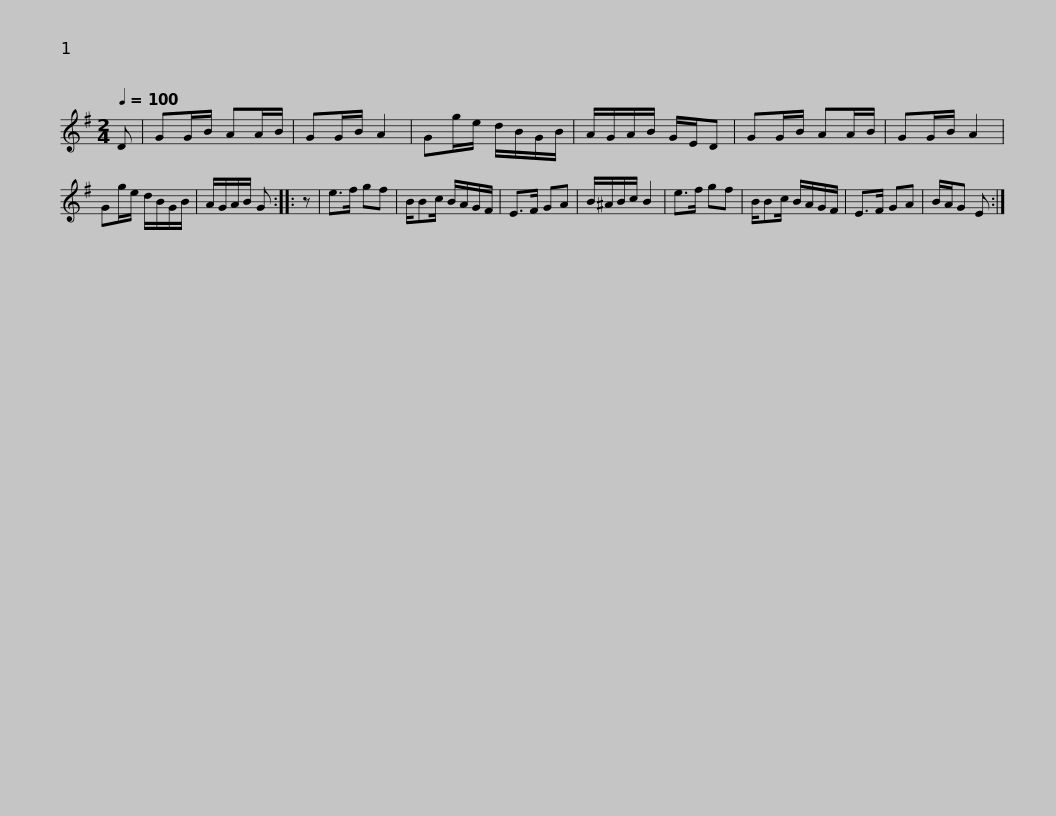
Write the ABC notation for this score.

X:1
L:1/8
Q:1/4=100
M:2/4
I:linebreak $
K:none
V:1 treble transpose="8 "
V:1
[K:G] D | GG/B/ AA/B/ | GG/B/ A2 | Gg/e/ d/B/G/B/ | A/G/A/B/ G/E/D | %5
 GG/B/ AA/B/ | GG/B/ A2 | Gg/e/ d/B/G/B/ |$ A/G/A/B/ G :: z | %10
 e>f gf | B/Bc/ B/A/G/F/ | E>F GA | B/^A/B/c/ B2 | e>f gf | %15
 B/Bc/ B/A/G/F/ | E>F GA |$ B/A/G E :| %18
